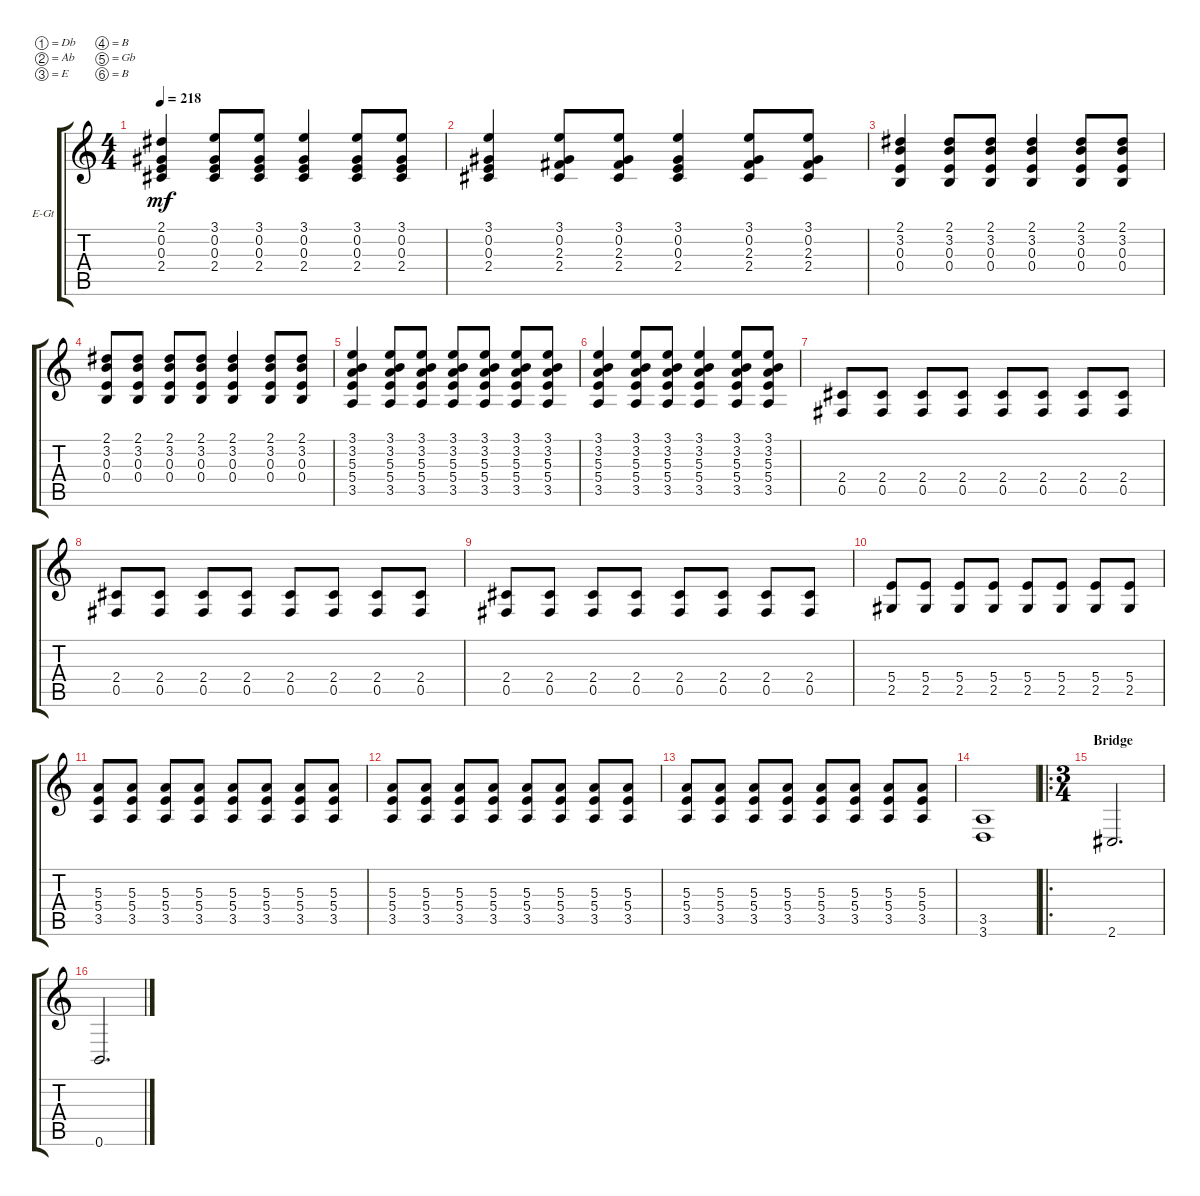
\bracketExtendMode groupsimilarinstruments
\firstSystemTrackNameOrientation horizontal
\otherSystemsTrackNameOrientation horizontal
\track ("Electric Guitar 2" "E-Gt") {instrument distortionguitar}
\staff {score tabs}
\tuning (Db4 Ab3 E3 B2 Gb2 B1)
\ts (4 4)
\tempo 218
\clef g2
\ks c
(0.3 0.2 2.1 2.4).4{dy mf} (3.1 0.2 2.4 0.3).8 (0.3 3.1 0.2 2.4).8 (0.3 3.1 0.2 2.4).4 (3.1 0.2 2.4 0.3).8 (0.3 3.1 0.2 2.4).8 |
(0.3 3.1 0.2 2.4).4 (3.1 0.2 2.4 2.3).8 (2.3 3.1 0.2 2.4).8 (0.3 3.1 0.2 2.4).4 (3.1 0.2 2.4 2.3).8 (2.3 3.1 0.2 2.4).8 |
(0.4 0.3 3.2 2.1).4 (0.4 0.3 3.2 2.1).8 (0.4 0.3 3.2 2.1).8 (0.4 0.3 3.2 2.1).4 (0.4 0.3 3.2 2.1).8 (0.4 0.3 3.2 2.1).8 |
(0.4 0.3 3.2 2.1).8 (0.4 0.3 3.2 2.1).8 (0.4 0.3 3.2 2.1).8 (0.4 0.3 3.2 2.1).8 (0.4 0.3 3.2 2.1).4 (0.4 0.3 3.2 2.1).8 (0.4 0.3 3.2 2.1).8 |
(3.1 3.2 5.3 5.4 3.5).4 (3.1 3.2 5.3 5.4 3.5).8 (3.1 3.2 5.3 5.4 3.5).8 (3.1 3.2 5.3 5.4 3.5).8 (3.1 3.2 5.3 5.4 3.5).8 (3.1 3.2 5.3 5.4 3.5).8 (3.1 3.2 5.3 5.4 3.5).8 |
(3.1 3.2 5.3 5.4 3.5).4 (3.1 3.2 5.3 5.4 3.5).8 (3.1 3.2 5.3 5.4 3.5).8 (3.1 3.2 5.3 5.4 3.5).4 (3.1 3.2 5.3 5.4 3.5).8 (3.1 3.2 5.3 5.4 3.5).8 |
(0.5 2.4).8 (2.4 0.5).8 (2.4 0.5).8 (2.4 0.5).8 (2.4 0.5).8 (2.4 0.5).8 (2.4 0.5).8 (2.4 0.5).8 |
(0.5 2.4).8 (2.4 0.5).8 (2.4 0.5).8 (2.4 0.5).8 (2.4 0.5).8 (2.4 0.5).8 (2.4 0.5).8 (2.4 0.5).8 |
(0.5 2.4).8 (2.4 0.5).8 (2.4 0.5).8 (2.4 0.5).8 (2.4 0.5).8 (2.4 0.5).8 (2.4 0.5).8 (2.4 0.5).8 |
(2.5 5.4).8 (2.5 5.4).8 (2.5 5.4).8 (2.5 5.4).8 (2.5 5.4).8 (2.5 5.4).8 (2.5 5.4).8 (2.5 5.4).8 |
(3.5 5.4 5.3).8 (3.5 5.4 5.3).8 (3.5 5.4 5.3).8 (3.5 5.4 5.3).8 (3.5 5.4 5.3).8 (3.5 5.4 5.3).8 (3.5 5.4 5.3).8 (3.5 5.4 5.3).8 |
(3.5 5.4 5.3).8 (3.5 5.4 5.3).8 (3.5 5.4 5.3).8 (3.5 5.4 5.3).8 (3.5 5.4 5.3).8 (3.5 5.4 5.3).8 (3.5 5.4 5.3).8 (3.5 5.4 5.3).8 |
(3.5 5.4 5.3).8 (3.5 5.4 5.3).8 (3.5 5.4 5.3).8 (3.5 5.4 5.3).8 (3.5 5.4 5.3).8 (3.5 5.4 5.3).8 (3.5 5.4 5.3).8 (3.5 5.4 5.3).8 |
(3.6 3.5).1 |
\ro
\ts (3 4)
\section ("" "Bridge")
2.6.2{d} |
0.6.2{d}
